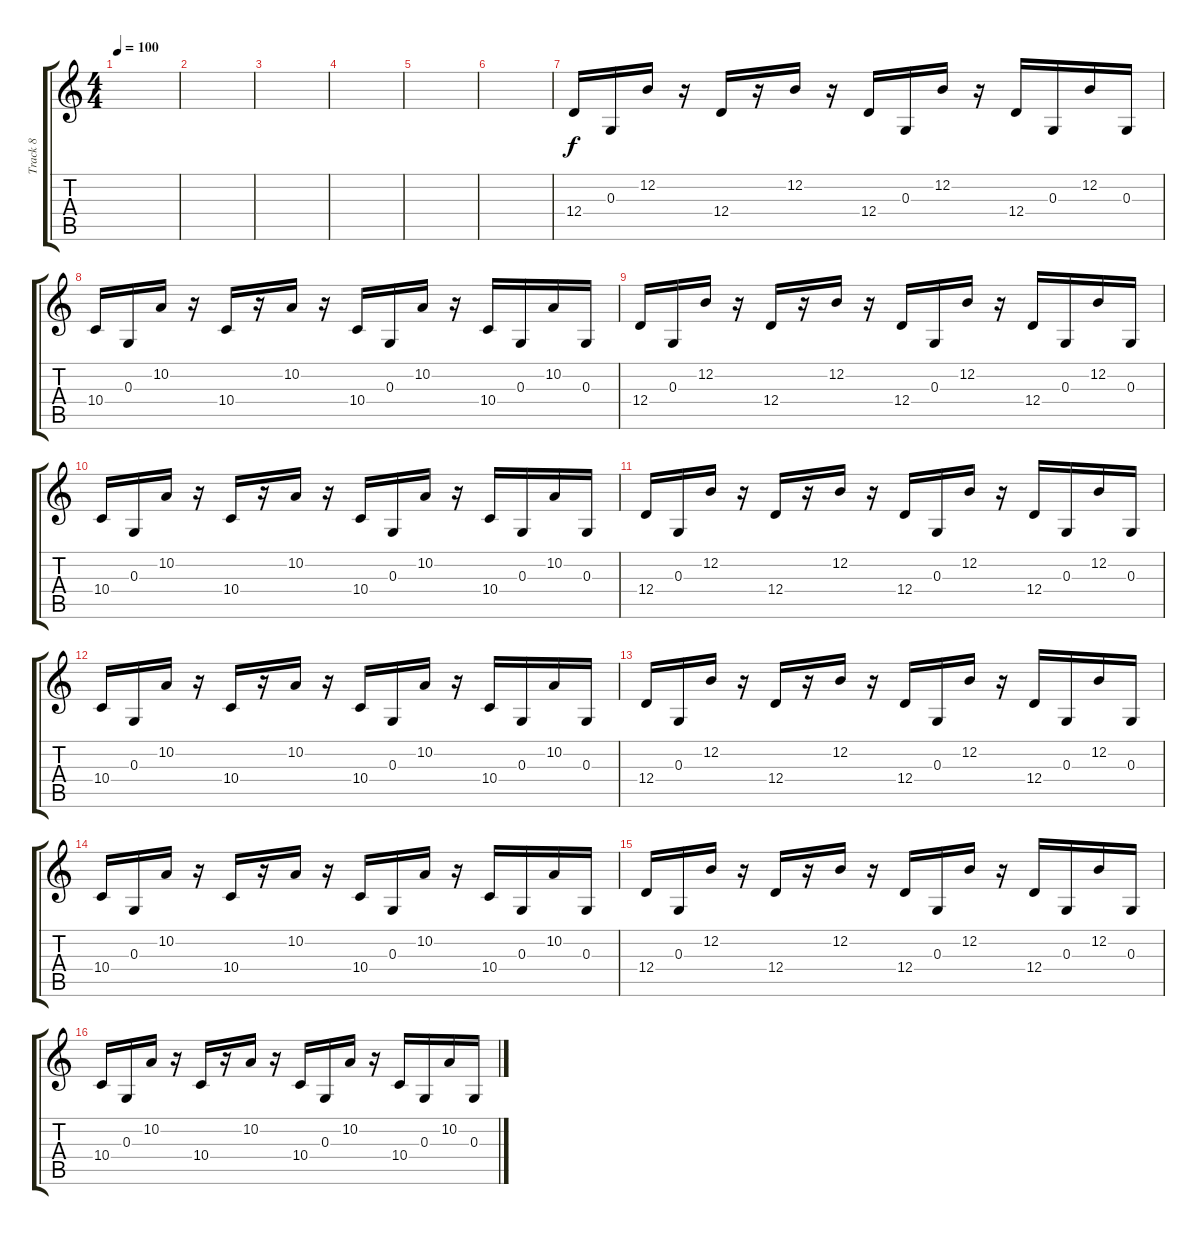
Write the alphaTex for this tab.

\track ("Track 8" "Track 8") {instrument clarinet}
\staff {score tabs}
\tuning (E4 B3 G3 D3 A2 E2) {hide}
\ts (4 4)
\tempo 100
\clef g2
\ks c
|
|
|
|
|
|
12.4.16 0.3.16 12.2.16 r.16 12.4.16 r.16 12.2.16 r.16 12.4.16 0.3.16 12.2.16 r.16 12.4.16 0.3.16 12.2.16 0.3.16 |
10.4.16 0.3.16 10.2.16 r.16 10.4.16 r.16 10.2.16 r.16 10.4.16 0.3.16 10.2.16 r.16 10.4.16 0.3.16 10.2.16 0.3.16 |
12.4.16 0.3.16 12.2.16 r.16 12.4.16 r.16 12.2.16 r.16 12.4.16 0.3.16 12.2.16 r.16 12.4.16 0.3.16 12.2.16 0.3.16 |
10.4.16 0.3.16 10.2.16 r.16 10.4.16 r.16 10.2.16 r.16 10.4.16 0.3.16 10.2.16 r.16 10.4.16 0.3.16 10.2.16 0.3.16 |
12.4.16 0.3.16 12.2.16 r.16 12.4.16 r.16 12.2.16 r.16 12.4.16 0.3.16 12.2.16 r.16 12.4.16 0.3.16 12.2.16 0.3.16 |
10.4.16 0.3.16 10.2.16 r.16 10.4.16 r.16 10.2.16 r.16 10.4.16 0.3.16 10.2.16 r.16 10.4.16 0.3.16 10.2.16 0.3.16 |
12.4.16 0.3.16 12.2.16 r.16 12.4.16 r.16 12.2.16 r.16 12.4.16 0.3.16 12.2.16 r.16 12.4.16 0.3.16 12.2.16 0.3.16 |
10.4.16 0.3.16 10.2.16 r.16 10.4.16 r.16 10.2.16 r.16 10.4.16 0.3.16 10.2.16 r.16 10.4.16 0.3.16 10.2.16 0.3.16 |
12.4.16 0.3.16 12.2.16 r.16 12.4.16 r.16 12.2.16 r.16 12.4.16 0.3.16 12.2.16 r.16 12.4.16 0.3.16 12.2.16 0.3.16 |
10.4.16 0.3.16 10.2.16 r.16 10.4.16 r.16 10.2.16 r.16 10.4.16 0.3.16 10.2.16 r.16 10.4.16 0.3.16 10.2.16 0.3.16
